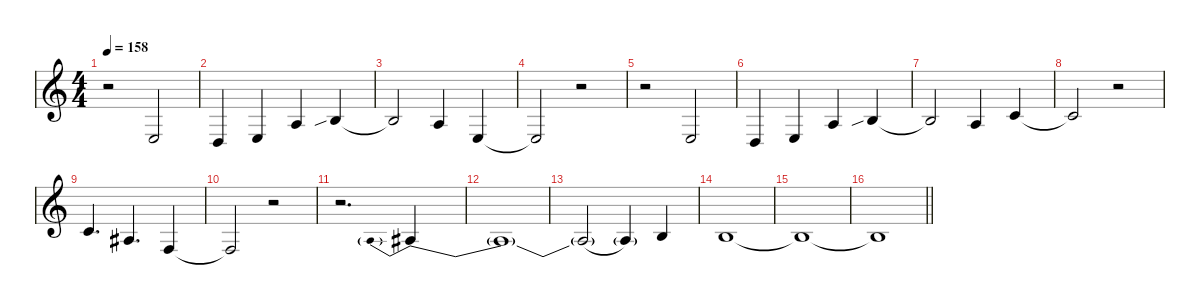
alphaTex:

\defaultSystemsLayout 4
\hideDynamics
\bracketExtendMode nobrackets
\singleTrackTrackNamePolicy hidden
\multiTrackTrackNamePolicy hidden
\firstSystemTrackNameMode fullname
\firstSystemTrackNameOrientation horizontal
\otherSystemsTrackNameOrientation horizontal
\track ("Vocals" "chr.") {mute instrument choiraahs}
\staff {score}
\tuning (E4 B3 G3 D3 A2 E2)
\ts (4 4)
\tempo 158
\clef g2
\ks aminor
r.2{dy f} 7.5.2 |
5.5.4 7.5.4 7.4.4 9.4{sib}.4 |
9.4{t}.2 7.4.4 7.5.4 |
7.5{t}.2 r.2 |
r.2 7.5.2 |
5.5.4 7.5.4 7.4.4 9.4{sib}.4 |
9.4{t}.2 7.4.4 10.4.4 |
10.4{t}.2 r.2 |
10.4.4{d} 8.4{acc #}.4{d} 8.5.4 |
8.5{t}.2 r.2 |
r.2{d} 7.4{be (prebendrelease 0 2 60 0)}.4 |
7.4{t}.1 |
7.4{be (hold 0 0 60 0) t}.2 7.4{be (hold 0 0 60 0) t}.4 9.4.4 |
9.4.1 |
9.4{t}.1 |
\barLineRight lightlight
9.4{t}.1
